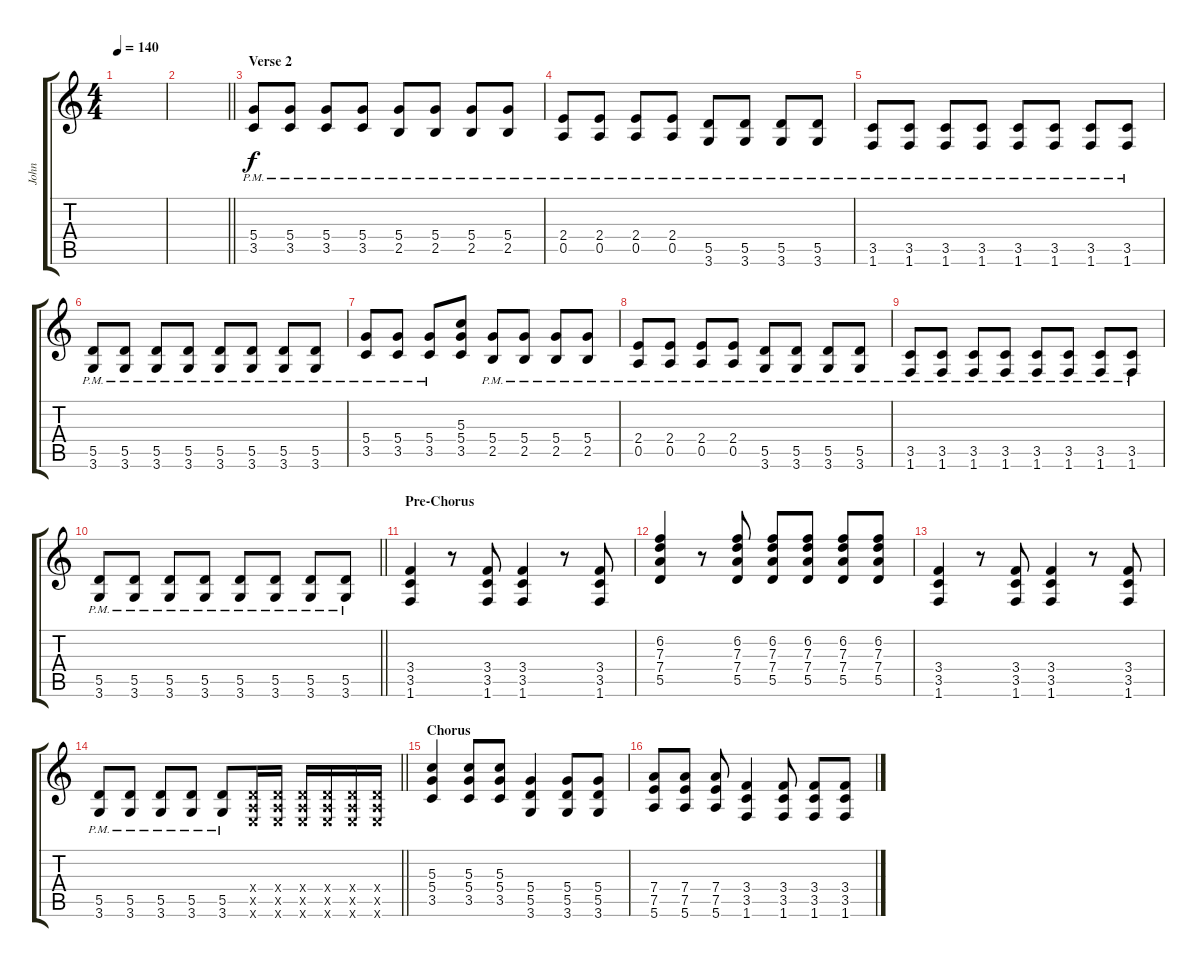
\track ("John" "John") {instrument overdrivenguitar}
\staff {score tabs}
\tuning (E4 B3 G3 D3 A2 E2) {hide}
\ts (4 4)
\tempo 140
\clef g2
\ks c
|
\barLineRight lightlight
|
\section ("" "Verse 2")
(5.4{pm} 3.5{pm}).8{instrument overdrivenguitar} (5.4{pm} 3.5{pm}).8 (5.4{pm} 3.5{pm}).8 (5.4{pm} 3.5{pm}).8 (5.4{pm} 2.5{pm}).8 (5.4{pm} 2.5{pm}).8 (5.4{pm} 2.5{pm}).8 (5.4{pm} 2.5{pm}).8 |
(2.4{pm} 0.5{pm}).8 (2.4{pm} 0.5{pm}).8 (2.4{pm} 0.5{pm}).8 (2.4{pm} 0.5{pm}).8 (5.5{pm} 3.6{pm}).8 (5.5{pm} 3.6{pm}).8 (5.5{pm} 3.6{pm}).8 (5.5{pm} 3.6{pm}).8 |
(3.5{pm} 1.6{pm}).8 (3.5{pm} 1.6{pm}).8 (3.5{pm} 1.6{pm}).8 (3.5{pm} 1.6{pm}).8 (3.5{pm} 1.6{pm}).8 (3.5{pm} 1.6{pm}).8 (3.5{pm} 1.6{pm}).8 (3.5{pm} 1.6{pm}).8 |
(5.5{pm} 3.6{pm}).8 (5.5{pm} 3.6{pm}).8 (5.5{pm} 3.6{pm}).8 (5.5{pm} 3.6{pm}).8 (5.5{pm} 3.6{pm}).8 (5.5{pm} 3.6{pm}).8 (5.5{pm} 3.6{pm}).8 (5.5{pm} 3.6{pm}).8 |
(5.4{pm} 3.5{pm}).8 (5.4{pm} 3.5{pm}).8 (5.4{pm} 3.5{pm}).8 (5.3 5.4 3.5).8 (5.4{pm} 2.5{pm}).8 (5.4{pm} 2.5{pm}).8 (5.4{pm} 2.5{pm}).8 (5.4{pm} 2.5{pm}).8 |
(2.4{pm} 0.5{pm}).8 (2.4{pm} 0.5{pm}).8 (2.4{pm} 0.5{pm}).8 (2.4{pm} 0.5{pm}).8 (5.5{pm} 3.6{pm}).8 (5.5{pm} 3.6{pm}).8 (5.5{pm} 3.6{pm}).8 (5.5{pm} 3.6{pm}).8 |
(3.5{pm} 1.6{pm}).8 (3.5{pm} 1.6{pm}).8 (3.5{pm} 1.6{pm}).8 (3.5{pm} 1.6{pm}).8 (3.5{pm} 1.6{pm}).8 (3.5{pm} 1.6{pm}).8 (3.5{pm} 1.6{pm}).8 (3.5{pm} 1.6{pm}).8 |
\barLineRight lightlight
(5.5{pm} 3.6{pm}).8 (5.5{pm} 3.6{pm}).8 (5.5{pm} 3.6{pm}).8 (5.5{pm} 3.6{pm}).8 (5.5{pm} 3.6{pm}).8 (5.5{pm} 3.6{pm}).8 (5.5{pm} 3.6{pm}).8 (5.5{pm} 3.6{pm}).8 |
\section ("" "Pre-Chorus")
(3.4 3.5 1.6).4 r.8 (3.4 3.5 1.6).8 (3.4 3.5 1.6).4 r.8 (3.4 3.5 1.6).8 |
(6.2 7.3 7.4 5.5).4 r.8 (6.2 7.3 7.4 5.5).8 (6.2 7.3 7.4 5.5).8 (6.2 7.3 7.4 5.5).8 (6.2 7.3 7.4 5.5).8 (6.2 7.3 7.4 5.5).8 |
(3.4 3.5 1.6).4 r.8 (3.4 3.5 1.6).8 (3.4 3.5 1.6).4 r.8 (3.4 3.5 1.6).8 |
\barLineRight lightlight
(5.5{pm} 3.6{pm}).8 (5.5{pm} 3.6{pm}).8 (5.5{pm} 3.6{pm}).8 (5.5{pm} 3.6{pm}).8 (5.5{pm} 3.6{pm}).8 (0.4{x} 0.5{x} 0.6{x}).16 (0.4{x} 0.5{x} 0.6{x}).16 (0.4{x} 0.5{x} 0.6{x}).16 (0.4{x} 0.5{x} 0.6{x}).16 (0.4{x} 0.5{x} 0.6{x}).16 (0.4{x} 0.5{x} 0.6{x}).16 |
\section ("" "Chorus")
(5.3 5.4 3.5).4 (5.3 5.4 3.5).8 (5.3 5.4 3.5).8 (5.4 5.5 3.6).4 (5.4 5.5 3.6).8 (5.4 5.5 3.6).8 |
(7.4 7.5 5.6).8 (7.4 7.5 5.6).8 (7.4 7.5 5.6).8 (3.4 3.5 1.6).4 (3.4 3.5 1.6).8 (3.4 3.5 1.6).8 (3.4 3.5 1.6).8
